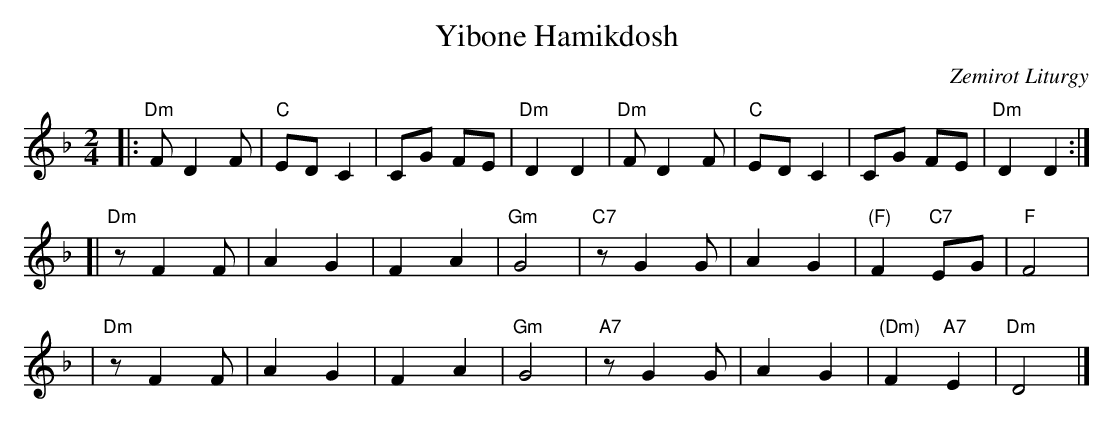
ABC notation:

X:1
T: Yibone Hamikdosh
O: Zemirot Liturgy
M: 2/4
L: 1/8
K: Dm
|: "Dm"F D2 F | "C"ED C2 | CG FE | "Dm"D2 D2 \
|  "Dm"F D2 F | "C"ED C2 | CG FE | "Dm"D2 D2 :|
[| "Dm"z F2 F | A2 G2 | F2 A2 | "Gm"G4 \
|  "C7"z G2 G | A2 G2 | "(F)"F2 "C7"EG | "F"F4 |
|  "Dm"z F2 F | A2 G2 | F2 A2 | "Gm"G4 \
|  "A7"z G2 G | A2 G2 | "(Dm)"F2 "A7"E2 | "Dm"D4 |]
